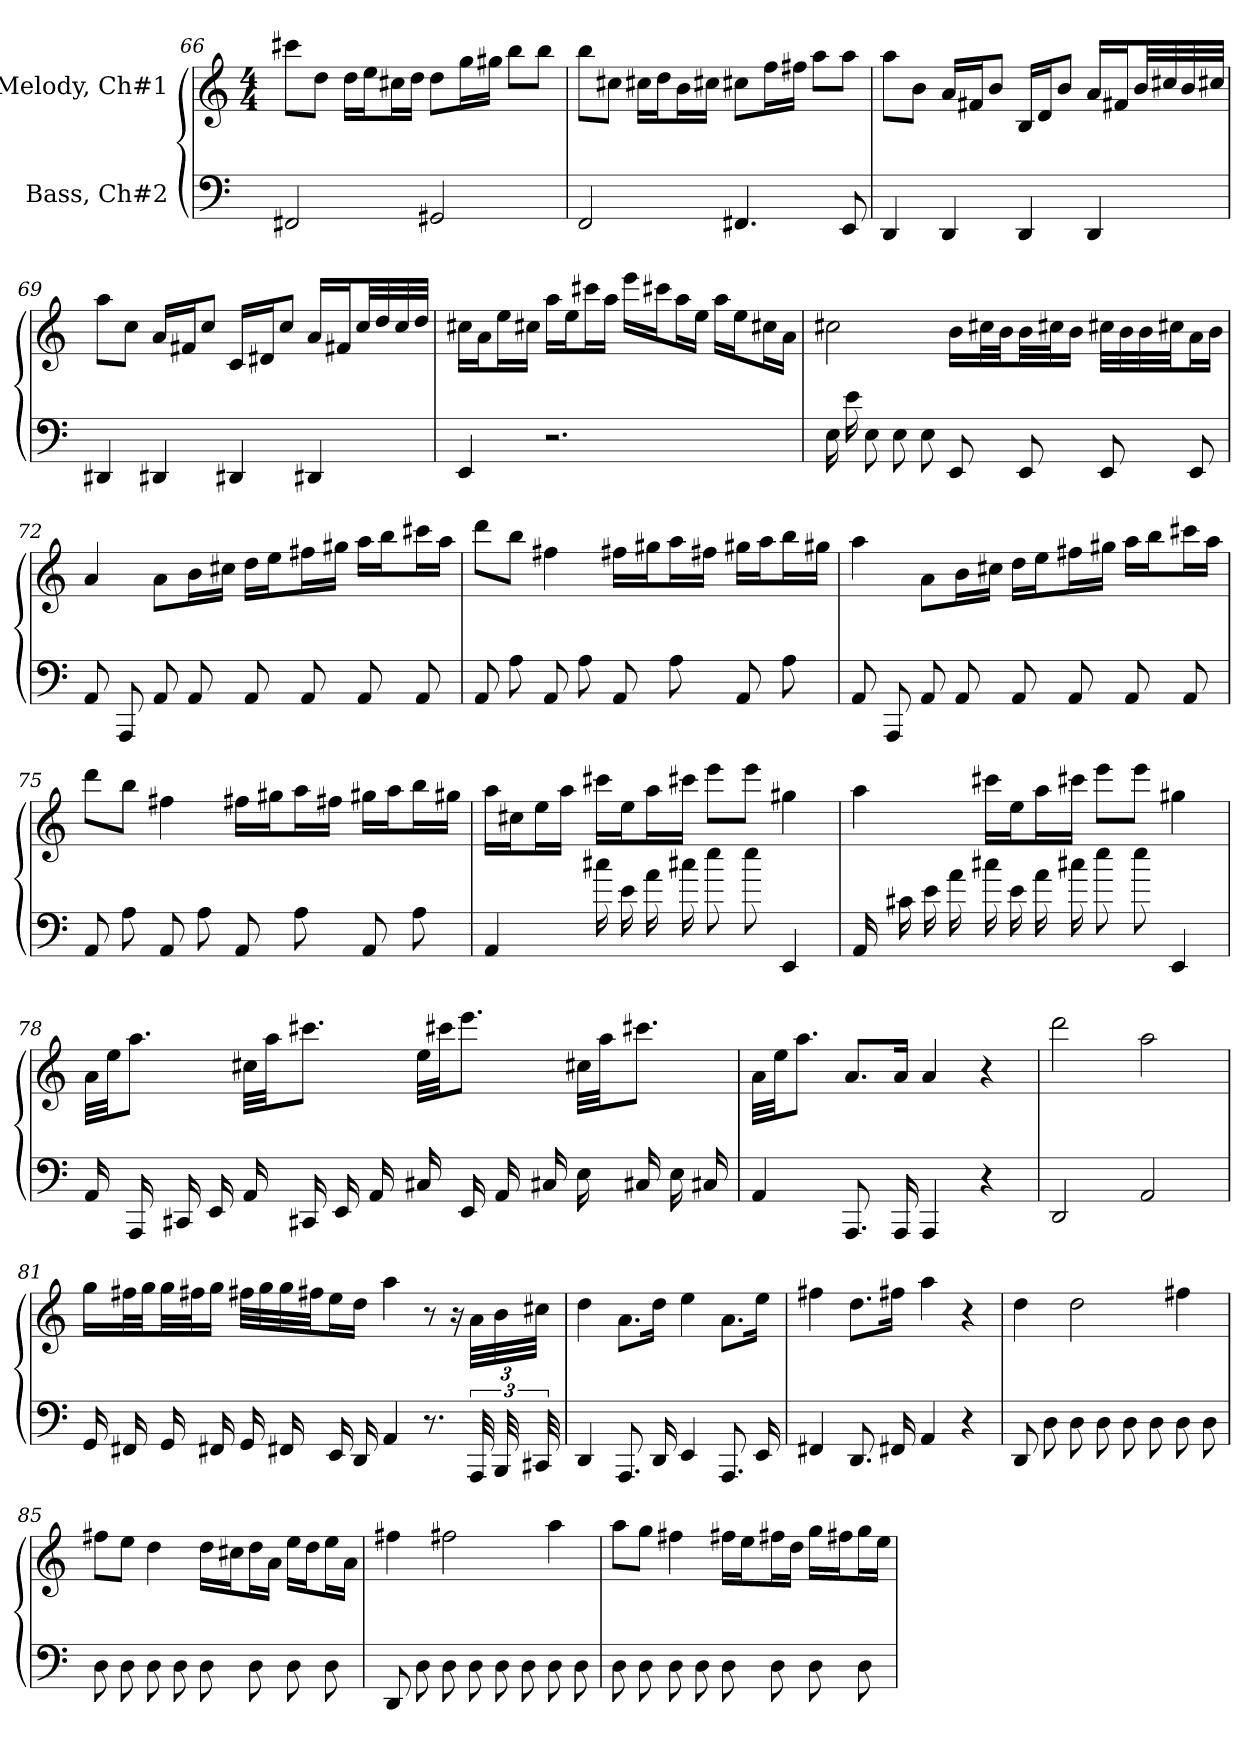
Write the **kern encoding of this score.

**kern	**kern
*part2	*part1
*staff2	*staff1
*I"Bass, Ch#2	*I"Melody, Ch#1
*clefF4	*
*	*M4/4
=66	=66
2FF#X	8ccc#XL
.	8ddJ
.	16ddLL
.	16eeJ
.	16cc#XL
.	16ddJJ
2GG#X	8ddL
.	16ggL
.	16gg#XJJ
.	8bbL
.	8bbJ
=67	=67
2FF	8bbL
.	8cc#XJ
.	16cc#XLL
.	16ddJ
.	16bL
.	16cc#XJJ
4.FF#X	8cc#XL
.	16ffL
.	16ff#XJJ
.	8aaL
8EE	8aaJ
=68	=68
4DD	8aaL
.	8bJ
4DD	16aLL
.	16f#XJ
.	8bJ
4DD	16BLL
.	16dJ
.	8bJ
4DD	16aLL
.	16f#XJ
.	32bLL
.	32cc#X
.	32b
.	32cc#XJJJ
=69	=69
4DD#X	8aaL
.	8ccJ
4DD#X	16aLL
.	16f#XJ
.	8ccJ
4DD#X	16cLL
.	16d#XJ
.	8ccJ
4DD#X	16aLL
.	16f#XJ
.	32ccLL
.	32dd
.	32cc
.	32ddJJJ
=70	=70
4EE	16cc#XLL
.	16aJ
.	16eeL
.	16cc#XJJ
2.r	16aaLL
.	16eeJ
.	16ccc#XL
.	16aaJJ
.	16eeeLL
.	16ccc#XJ
.	16aaL
.	16eeJJ
.	16aaLL
.	16eeJ
.	16cc#XL
.	16aJJ
=71	=71
16E	2cc#X
16e	.
8E	.
8E	.
8E	.
8EE	16bLL
.	32cc#XL
.	32bJJ
8EE	32bLL
.	32cc#XJ
.	16bJJ
8EE	32cc#XLLL
.	32b
.	32b
.	32cc#XJJ
8EE	16aL
.	16bJJ
=72	=72
8AA	4a
8AAA	.
8AA	8aL
8AA	16bL
.	16cc#XJJ
8AA	16ddLL
.	16eeJ
8AA	16ff#XL
.	16gg#XJJ
8AA	16aaLL
.	16bbJ
8AA	16ccc#XL
.	16aaJJ
=73	=73
8AA	8dddL
8A	8bbJ
8AA	4ff#X
8A	.
8AA	16ff#XLL
.	16gg#XJ
8A	16aaL
.	16ff#XJJ
8AA	16gg#XLL
.	16aaJ
8A	16bbL
.	16gg#XJJ
=74	=74
8AA	4aa
8AAA	.
8AA	8aL
8AA	16bL
.	16cc#XJJ
8AA	16ddLL
.	16eeJ
8AA	16ff#XL
.	16gg#XJJ
8AA	16aaLL
.	16bbJ
8AA	16ccc#XL
.	16aaJJ
=75	=75
8AA	8dddL
8A	8bbJ
8AA	4ff#X
8A	.
8AA	16ff#XLL
.	16gg#XJ
8A	16aaL
.	16ff#XJJ
8AA	16gg#XLL
.	16aaJ
8A	16bbL
.	16gg#XJJ
=76	=76
4AA	16aaLL
.	16cc#XJ
.	16eeL
.	16aaJJ
16cc#X	16ccc#XLL
16e	16eeJ
16a	16aaL
16cc#X	16ccc#XJJ
8ee	8eeeL
8ee	8eeeJ
4EE	4gg#X
=77	=77
16AA	4aa
16c#X	.
16e	.
16a	.
16cc#X	16ccc#XLL
16e	16eeJ
16a	16aaL
16cc#X	16ccc#XJJ
8ee	8eeeL
8ee	8eeeJ
4EE	4gg#X
=78	=78
16AA	32aLLL
.	32eeJJ
16AAA	8.aaJ
16CC#X	.
16EE	.
16AA	32cc#XLLL
.	32aaJJ
16CC#X	8.ccc#XJ
16EE	.
16AA	.
16C#X	32eeLLL
.	32ccc#XJJ
16EE	8.eeeJ
16AA	.
16C#X	.
16E	32cc#XLLL
.	32aaJJ
16C#X	8.ccc#XJ
16E	.
16C#X	.
=79	=79
4AA	32aLLL
.	32eeJJ
.	8.aaJ
8.AAA	8.aL
16AAA	16aJk
4AAA	4a
4r	4r
=80	=80
2DD	2ddd
2AA	2aa
=81	=81
16GG	16ggLL
16FF#X	32ff#XL
.	32ggJJ
16GG	32ggLL
.	32ff#XJ
16FF#X	16ggJJ
16GG	32ff#XLLL
.	32gg
16FF#X	32gg
.	32ff#XJJ
16EE	16eeL
16DD	16ddJJ
4AA	4aa
8.r	8r
.	16r
48AAA	48aLLL
48BBB	48b
48CC#X	48cc#XJJJ
=82	=82
4DD	4dd
8.AAA	8.aL
16DD	16ddJk
4EE	4ee
8.AAA	8.aL
16EE	16eeJk
=83	=83
4FF#X	4ff#X
8.DD	8.ddL
16FF#X	16ff#XJk
4AA	4aa
4r	4r
=84	=84
8DD	4dd
8D	.
8D	2dd
8D	.
8D	.
8D	.
8D	4ff#X
8D	.
=85	=85
8D	8ff#XL
8D	8eeJ
8D	4dd
8D	.
8D	16ddLL
.	16cc#XJ
8D	16ddL
.	16aJJ
8D	16eeLL
.	16ddJ
8D	16eeL
.	16aJJ
=86	=86
8DD	4ff#X
8D	.
8D	2ff#X
8D	.
8D	.
8D	.
8D	4aa
8D	.
=87	=87
8D	8aaL
8D	8ggJ
8D	4ff#X
8D	.
8D	16ff#XLL
.	16eeJ
8D	16ff#XL
.	16ddJJ
8D	16ggLL
.	16ff#XJ
8D	16ggL
.	16eeJJ
=	=
*-	*-
